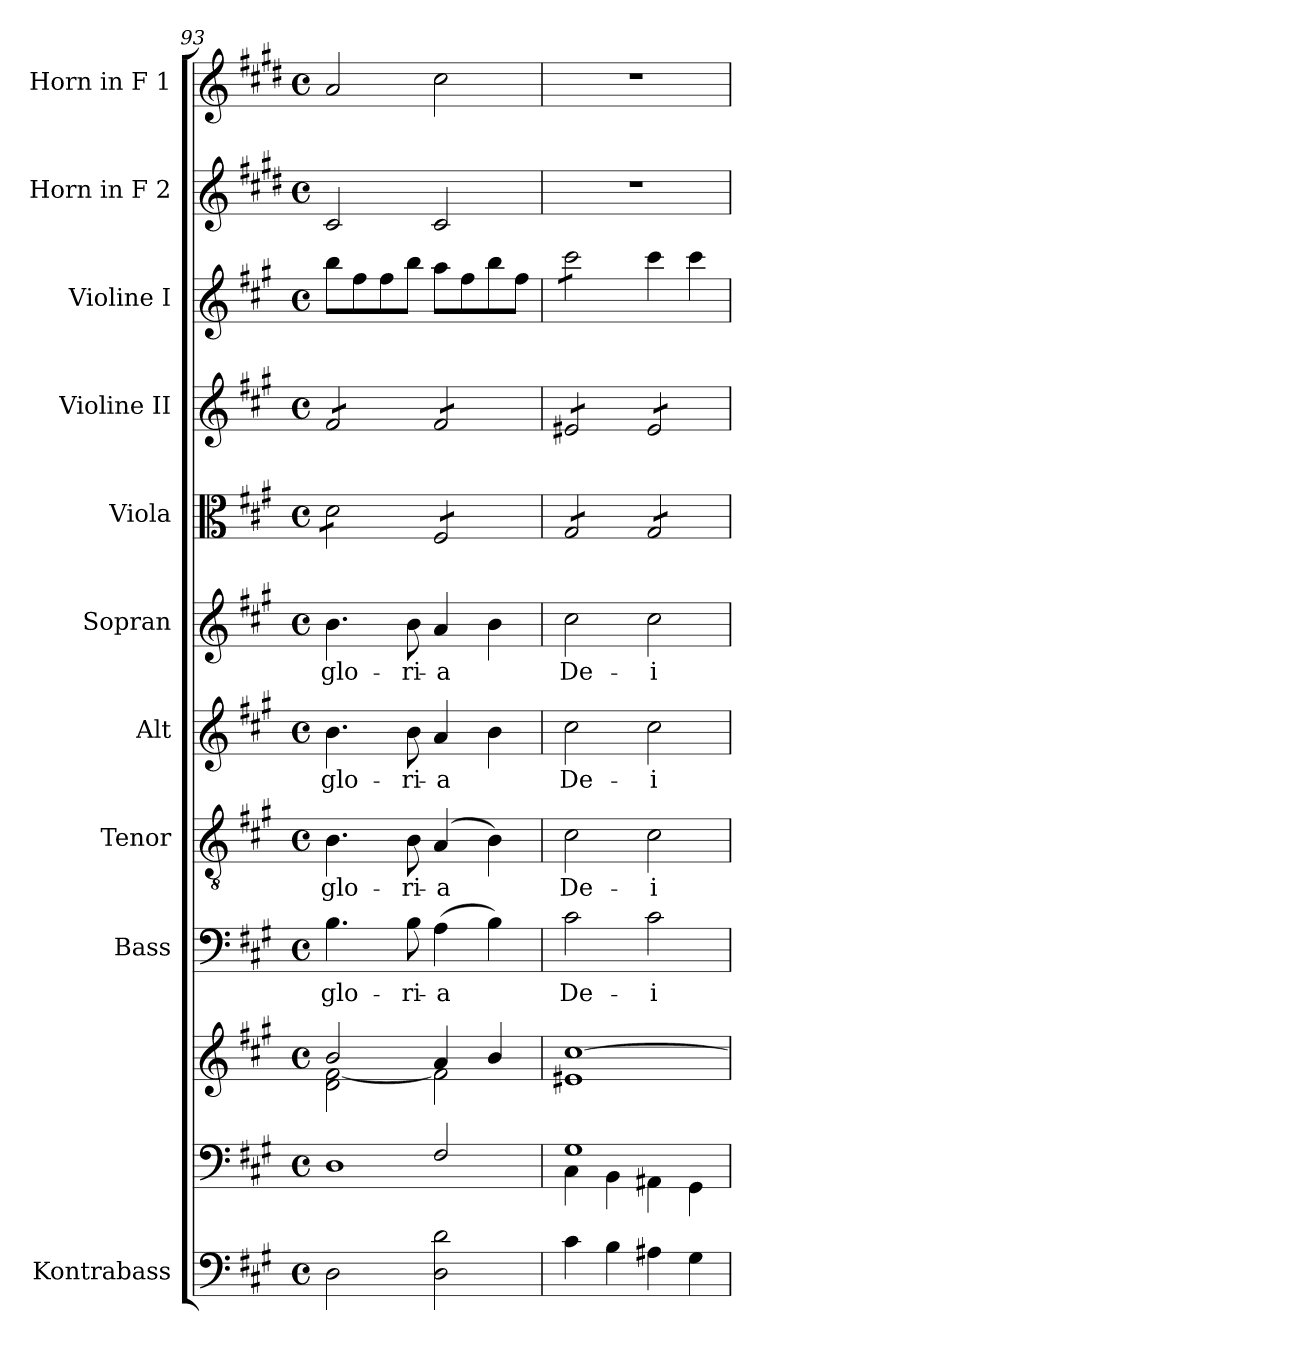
**kern	**kern	**kern	**kern	**text	**kern	**text	**kern	**text	**kern	**text	**kern	**kern	**kern	**kern	**kern
*part11	*part10	*part10	*part9	*part9	*part8	*part8	*part7	*part7	*part6	*part6	*part5	*part4	*part3	*part2	*part1
*staff12	*staff11	*staff10	*staff9	*staff9	*staff8	*staff8	*staff7	*staff7	*staff6	*staff6	*staff5	*staff4	*staff3	*staff2	*staff1
*I"Kontrabass	*	*	*I"Bass	*	*I"Tenor	*	*I"Alt	*	*I"Sopran	*	*I"Viola	*I"Violine II	*I"Violine I	*I"Horn in F 2	*I"Horn in F 1
*I'Kb.	*	*	*I'B.	*	*I'T.	*	*I'A.	*	*I'S.	*	*I'Vla.	*I'Vl. II	*I'Vl. I	*	*
*clefF4	*clefF4	*clefG2	*clefF4	*	*clefGv2	*	*clefG2	*	*clefG2	*	*clefC3	*clefG2	*clefG2	*clefG2	*clefG2
*ITrd7c12	*	*	*	*	*	*	*	*	*	*	*	*	*	*ITrd4c7	*ITrd4c7
*k[f#c#g#]	*k[f#c#g#]	*k[f#c#g#]	*k[f#c#g#]	*	*k[f#c#g#]	*	*k[f#c#g#]	*	*k[f#c#g#]	*	*k[f#c#g#]	*k[f#c#g#]	*k[f#c#g#]	*k[f#c#g#]	*k[f#c#g#]
*A:	*A:	*A:	*A:	*	*A:	*	*A:	*	*A:	*	*A:	*A:	*A:	*A:	*A:
*M4/4	*M4/4	*M4/4	*M4/4	*	*M4/4	*	*M4/4	*	*M4/4	*	*M4/4	*M4/4	*M4/4	*M4/4	*M4/4
*met(c)	*met(c)	*met(c)	*met(c)	*	*met(c)	*	*met(c)	*	*met(c)	*	*met(c)	*met(c)	*met(c)	*met(c)	*met(c)
=93	=93	=93	=93	=93	=93	=93	=93	=93	=93	=93	=93	=93	=93	=93	=93
*	*^	*^	*	*	*	*	*	*	*	*	*	*	*	*	*
!	!	!	!	!	!	!LO:LY:b	!	!LO:LY:b	!	!LO:LY:b	!	!LO:LY:b	!	!	!	!	!
*	*	*	*	*	*	*	*	*	*	*	*	*	*tremolo	*	*	*	*
*	*	*	*	*	*	*	*	*	*	*	*	*	*	*tremolo	*	*	*
2DD\	2ryy	1D	2b/	2d\ [<2f#\	4.B\	glo-	4.B\	glo-	4.b\	glo-	4.b\	glo-	8d\L	8f#/L	8bb\L	2F#/	2d/
.	.	.	.	.	.	.	.	.	.	.	.	.	8d\	8f#/	8ff#\	.	.
.	.	.	.	.	.	.	.	.	.	.	.	.	8d\	8f#/	8ff#\	.	.
!	!	!	!	!	!	!LO:LY:b	!	!LO:LY:b	!	!LO:LY:b	!	!LO:LY:b	!	!	!	!	!
.	.	.	.	.	8B\	-ri-	8B\	-ri-	8b\	-ri-	8b\	-ri-	8d\J	8f#/J	8bb\J	.	.
!	!	!	!	!	!	!LO:LY:b	!	!LO:LY:b	!	!LO:LY:b	!	!LO:LY:b	!	!	!	!	!
2DD\ 2D\	2F#/	.	4a/	2f#\]	(>4A\	-a	(4A/	-a	4a/	-a	4a/	-a	8F#/L	8f#/L	8aa\L	2F#/	2f#\
.	.	.	.	.	.	.	.	.	.	.	.	.	8F#/	8f#/	8ff#\	.	.
.	.	.	4b/	.	4B\)	.	4B\)	.	4b\	.	4b\	.	8F#/	8f#/	8bb\	.	.
.	.	.	.	.	.	.	.	.	.	.	.	.	8F#/J	8f#/J	8ff#\J	.	.
=94	=94	=94	=94	=94	=94	=94	=94	=94	=94	=94	=94	=94	=94	=94	=94	=94	=94
!	!	!	!	!	!	!LO:LY:b	!	!LO:LY:b	!	!LO:LY:b	!	!LO:LY:b	!	!	!	!	!
*	*	*	*	*	*	*	*	*	*	*	*	*	*	*	*tremolo	*	*
4C#\	1G#	4C#\	[>1cc#	1e#X	2c#\	De-	2c#\	De-	2cc#\	De-	2cc#\	De-	8G#/L	8e#X/L	8ccc#\L	1r	1r
.	.	.	.	.	.	.	.	.	.	.	.	.	8G#/	8e#X/	8ccc#\	.	.
4BB\	.	4BB\	.	.	.	.	.	.	.	.	.	.	8G#/	8e#X/	8ccc#\	.	.
.	.	.	.	.	.	.	.	.	.	.	.	.	8G#/J	8e#X/J	8ccc#\J	.	.
*	*	*	*	*	*	*	*	*	*	*	*	*	*	*	*Xtremolo	*	*
!	!	!	!	!	!	!LO:LY:b	!	!LO:LY:b	!	!LO:LY:b	!	!LO:LY:b	!	!	!	!	!
4AA#X\	.	4AA#X\	.	.	2c#\	-i	2c#\	-i	2cc#\	-i	2cc#\	-i	8G#/L	8e#/L	4ccc#\	.	.
.	.	.	.	.	.	.	.	.	.	.	.	.	8G#/	8e#/	.	.	.
4GG#\	.	4GG#\	.	.	.	.	.	.	.	.	.	.	8G#/	8e#/	4ccc#\	.	.
.	.	.	.	.	.	.	.	.	.	.	.	.	8G#/J	8e#/J	.	.	.
*	*	*	*	*	*	*	*	*	*	*	*	*	*	*Xtremolo	*	*	*
*	*	*	*	*	*	*	*	*	*	*	*	*	*Xtremolo	*	*	*	*
*	*v	*v	*	*	*	*	*	*	*	*	*	*	*	*	*	*	*
*	*	*v	*v	*	*	*	*	*	*	*	*	*	*	*	*	*
=	=	=	=	=	=	=	=	=	=	=	=	=	=	=	=
*-	*-	*-	*-	*-	*-	*-	*-	*-	*-	*-	*-	*-	*-	*-	*-
